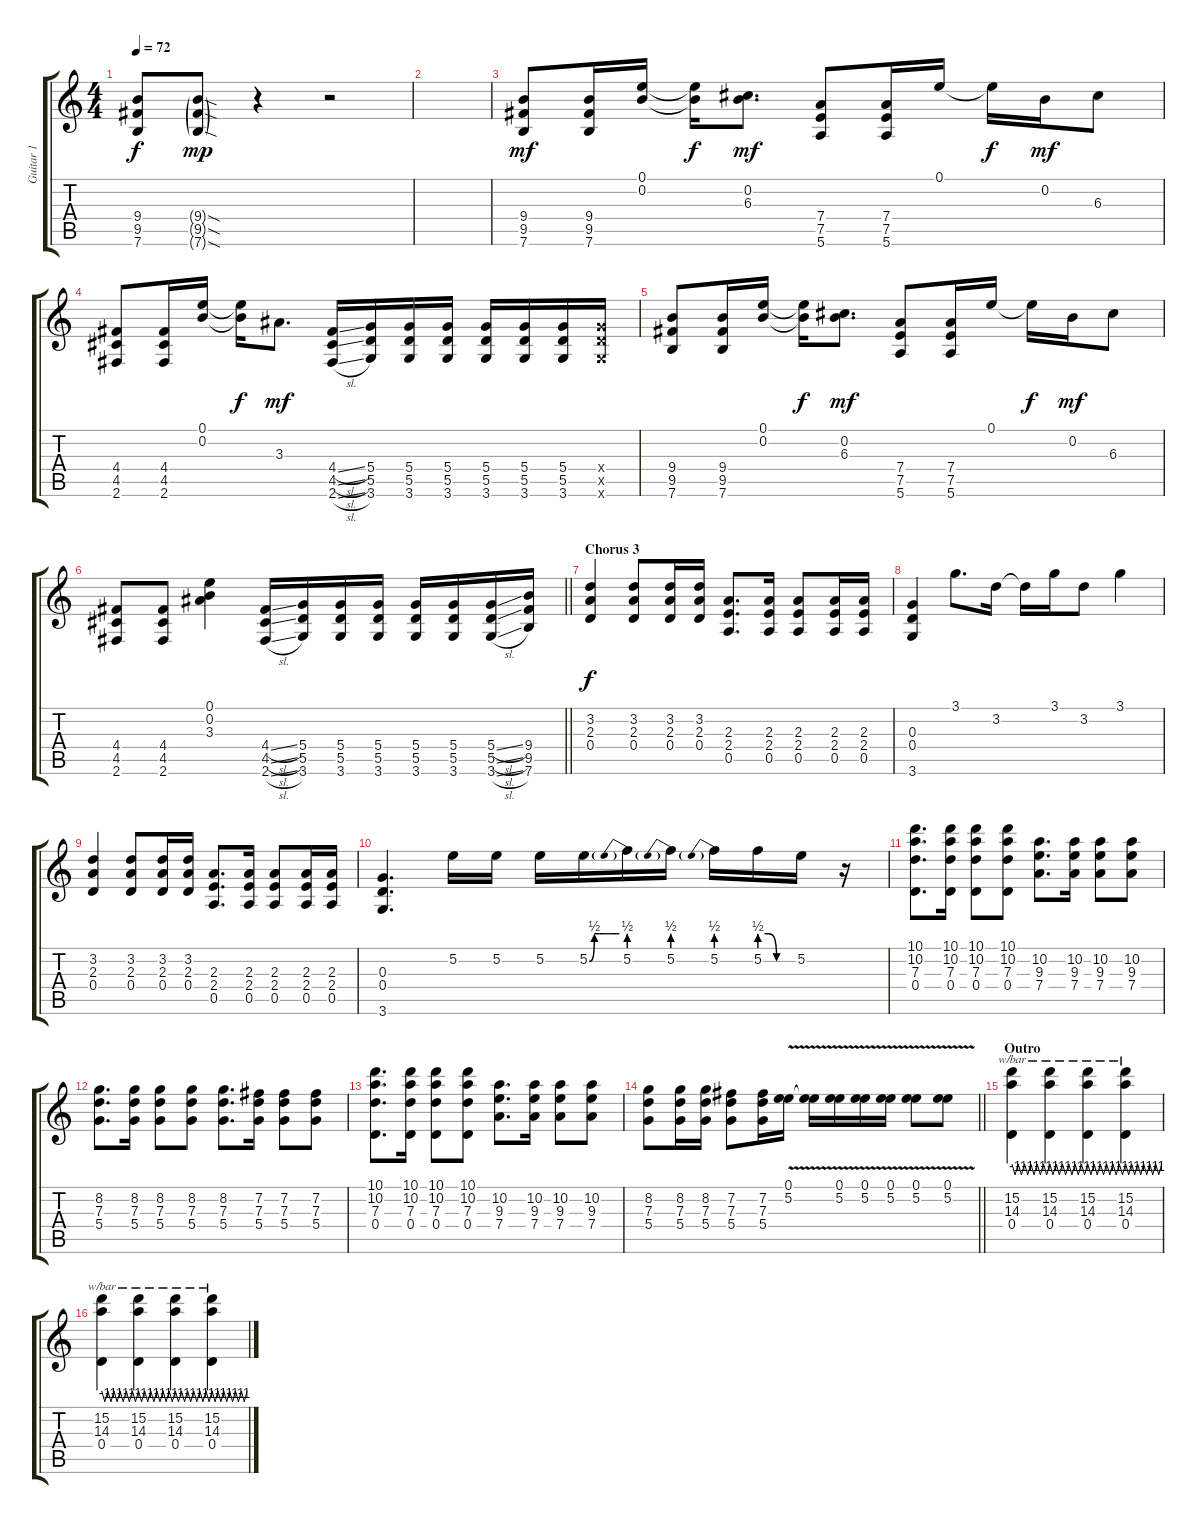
\track ("Guitar 1" "Guitar 1") {instrument overdrivenguitar}
\staff {score tabs}
\tuning (E4 B3 G3 D3 A2 E2) {hide}
\ts (4 4)
\tempo 72
\clef g2
\ks c
(9.4 9.5 7.6).8{dy f} (9.4{sod g} 9.5{sod g} 7.6{sod g}).8{dy mp} r.4 r.2 |
|
(9.4 9.5 7.6).8{dy mf} (9.4 9.5 7.6).16 (0.1 0.2).16 (0.1{t} 0.2{t}).16{dy f} (0.2 6.3).8{d dy mf} (7.4 7.5 5.6).8 (7.4 7.5 5.6).16 0.1.16 0.1{t}.16{dy f} 0.2.16{dy mf} 6.3.8 |
(4.4 4.5 2.6).8 (4.4 4.5 2.6).16 (0.1 0.2).16 (0.1{t} 0.2{t}).16{dy f} 3.3.8{d dy mf} (4.4{sl} 4.5{sl} 2.6{sl}).16 (5.4 5.5 3.6).16 (5.4 5.5 3.6).16 (5.4 5.5 3.6).16 (5.4 5.5 3.6).16 (5.4 5.5 3.6).16 (5.4 5.5 3.6).16 (5.4{x} 5.5{x} 3.6{x}).16 |
(9.4 9.5 7.6).8 (9.4 9.5 7.6).16 (0.1 0.2).16 (0.1{t} 0.2{t}).16{dy f} (0.2 6.3).8{d dy mf} (7.4 7.5 5.6).8 (7.4 7.5 5.6).16 0.1.16 0.1{t}.16{dy f} 0.2.16{dy mf} 6.3.8 |
\barLineRight lightlight
(4.4 4.5 2.6).8 (4.4 4.5 2.6).8 (0.1 0.2 3.3).4 (4.4{sl} 4.5{sl} 2.6{sl}).16 (5.4 5.5 3.6).16 (5.4 5.5 3.6).16 (5.4 5.5 3.6).16 (5.4 5.5 3.6).16 (5.4 5.5 3.6).16 (5.4{sl} 5.5{sl} 3.6{sl}).16 (9.4 9.5 7.6).16 |
\section ("" "Chorus 3")
(3.2 2.3 0.4).4{dy f} (3.2 2.3 0.4).8 (3.2 2.3 0.4).16 (3.2 2.3 0.4).16 (2.3 2.4 0.5).8{d} (2.3 2.4 0.5).16 (2.3 2.4 0.5).8 (2.3 2.4 0.5).16 (2.3 2.4 0.5).16 |
(0.3 0.4 3.6).4 3.1.8{d} 3.2.16 3.2{t}.16 3.1.16 3.2.8 3.1.4 |
(3.2 2.3 0.4).4 (3.2 2.3 0.4).8 (3.2 2.3 0.4).16 (3.2 2.3 0.4).16 (2.3 2.4 0.5).8{d} (2.3 2.4 0.5).16 (2.3 2.4 0.5).8 (2.3 2.4 0.5).16 (2.3 2.4 0.5).16 |
(0.3 0.4 3.6).4{d} 5.2.16 5.2.16 5.2.16 5.2{be (custom 0 0 10 2 20 2 30 2 35 2 40 2 45 2 55 2 60 2)}.16 5.2{be (prebend 0 2 60 2)}.16 5.2{be (prebend 0 2 60 2)}.16 5.2{be (prebend 0 2 60 2)}.16 5.2{be (custom 0 2 15 2 30 0 60 0)}.16 5.2.16 r.16 |
(10.1 10.2 7.3 0.4).8{d} (10.1 10.2 7.3 0.4).16 (10.1 10.2 7.3 0.4).8 (10.1 10.2 7.3 0.4).8 (10.2 9.3 7.4).8{d} (10.2 9.3 7.4).16 (10.2 9.3 7.4).8 (10.2 9.3 7.4).8 |
(8.2 7.3 5.4).8{d} (8.2 7.3 5.4).16 (8.2 7.3 5.4).8 (8.2 7.3 5.4).8 (8.2 7.3 5.4).8{d} (7.2 7.3 5.4).16 (7.2 7.3 5.4).8 (7.2 7.3 5.4).8 |
(10.1 10.2 7.3 0.4).8{d} (10.1 10.2 7.3 0.4).16 (10.1 10.2 7.3 0.4).8 (10.1 10.2 7.3 0.4).8 (10.2 9.3 7.4).8{d} (10.2 9.3 7.4).16 (10.2 9.3 7.4).8 (10.2 9.3 7.4).8 |
\barLineRight lightlight
(8.2 7.3 5.4).8 (8.2 7.3 5.4).16 (8.2 7.3 5.4).16 (7.2 7.3 5.4).8 (7.2 7.3 5.4).16 (0.1{v} 5.2).16 (0.1{t} 5.2{t}).16 (0.1{v} 5.2).16 (0.1{v} 5.2).16 (0.1{v} 5.2).16 (0.1{v} 5.2).8 (0.1{v} 5.2).8 |
\section ("" "Outro")
(15.2 14.3 0.4).4{tbe (custom default 0 0 5 -4 10 0 15 -4 20 0 25 -4 30 0 35 -4 40 0 45 -4 50 0 55 -4 60 0)} (15.2 14.3 0.4).4{tbe (custom default 0 0 5 -4 10 0 15 -4 20 0 25 -4 30 0 35 -4 40 0 45 -4 50 0 55 -4 60 0)} (15.2 14.3 0.4).4{tbe (custom default 0 0 5 -4 10 0 15 -4 20 0 25 -4 30 0 35 -4 40 0 45 -4 50 0 55 -4 60 0)} (15.2 14.3 0.4).4{tbe (custom default 0 0 5 -4 10 0 15 -4 20 0 25 -4 30 0 35 -4 40 0 45 -4 50 0 55 -4 60 0)} |
(15.2 14.3 0.4).4{tbe (custom default 0 0 5 -4 10 0 15 -4 20 0 25 -4 30 0 35 -4 40 0 45 -4 50 0 55 -4 60 0)} (15.2 14.3 0.4).4{tbe (custom default 0 0 5 -4 10 0 15 -4 20 0 25 -4 30 0 35 -4 40 0 45 -4 50 0 55 -4 60 0)} (15.2 14.3 0.4).4{tbe (custom default 0 0 5 -4 10 0 15 -4 20 0 25 -4 30 0 35 -4 40 0 45 -4 50 0 55 -4 60 0)} (15.2 14.3 0.4).4{tbe (custom default 0 0 5 -4 10 0 15 -4 20 0 25 -4 30 0 35 -4 40 0 45 -4 50 0 55 -4 60 0)}
